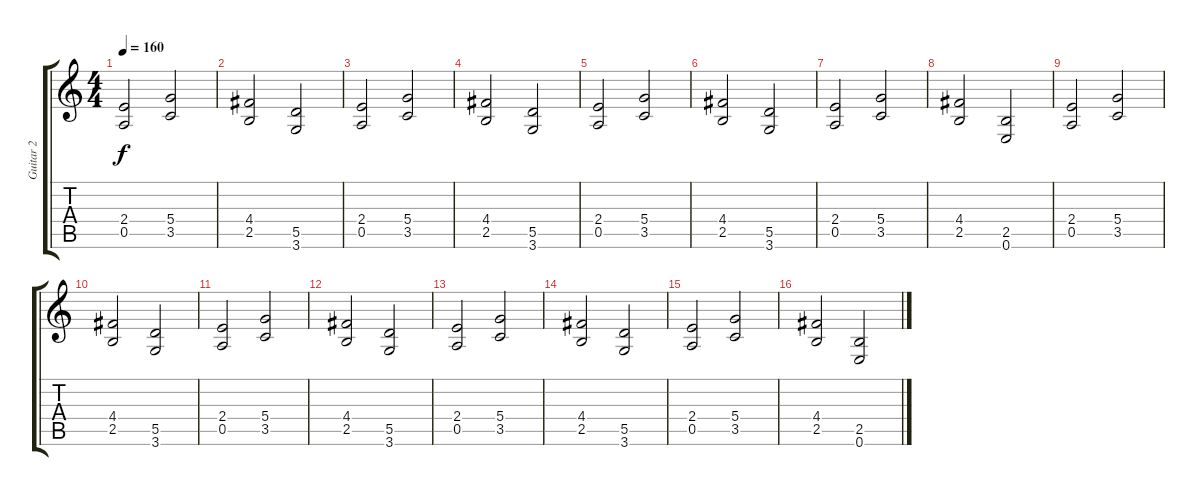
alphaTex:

\track ("Guitar 2" "Guitar 2") {instrument distortionguitar}
\staff {score tabs}
\tuning (E4 B3 G3 D3 A2 E2) {hide}
\ts (4 4)
\tempo 160
\clef g2
\ks c
(2.4 0.5).2{dy f} (5.4 3.5).2 |
(4.4 2.5).2 (5.5 3.6).2 |
(2.4 0.5).2 (5.4 3.5).2 |
(4.4 2.5).2 (5.5 3.6).2 |
(2.4 0.5).2 (5.4 3.5).2 |
(4.4 2.5).2 (5.5 3.6).2 |
(2.4 0.5).2 (5.4 3.5).2 |
(4.4 2.5).2 (2.5 0.6).2 |
(2.4 0.5).2 (5.4 3.5).2 |
(4.4 2.5).2 (5.5 3.6).2 |
(2.4 0.5).2 (5.4 3.5).2 |
(4.4 2.5).2 (5.5 3.6).2 |
(2.4 0.5).2 (5.4 3.5).2 |
(4.4 2.5).2 (5.5 3.6).2 |
(2.4 0.5).2 (5.4 3.5).2 |
(4.4 2.5).2 (2.5 0.6).2
